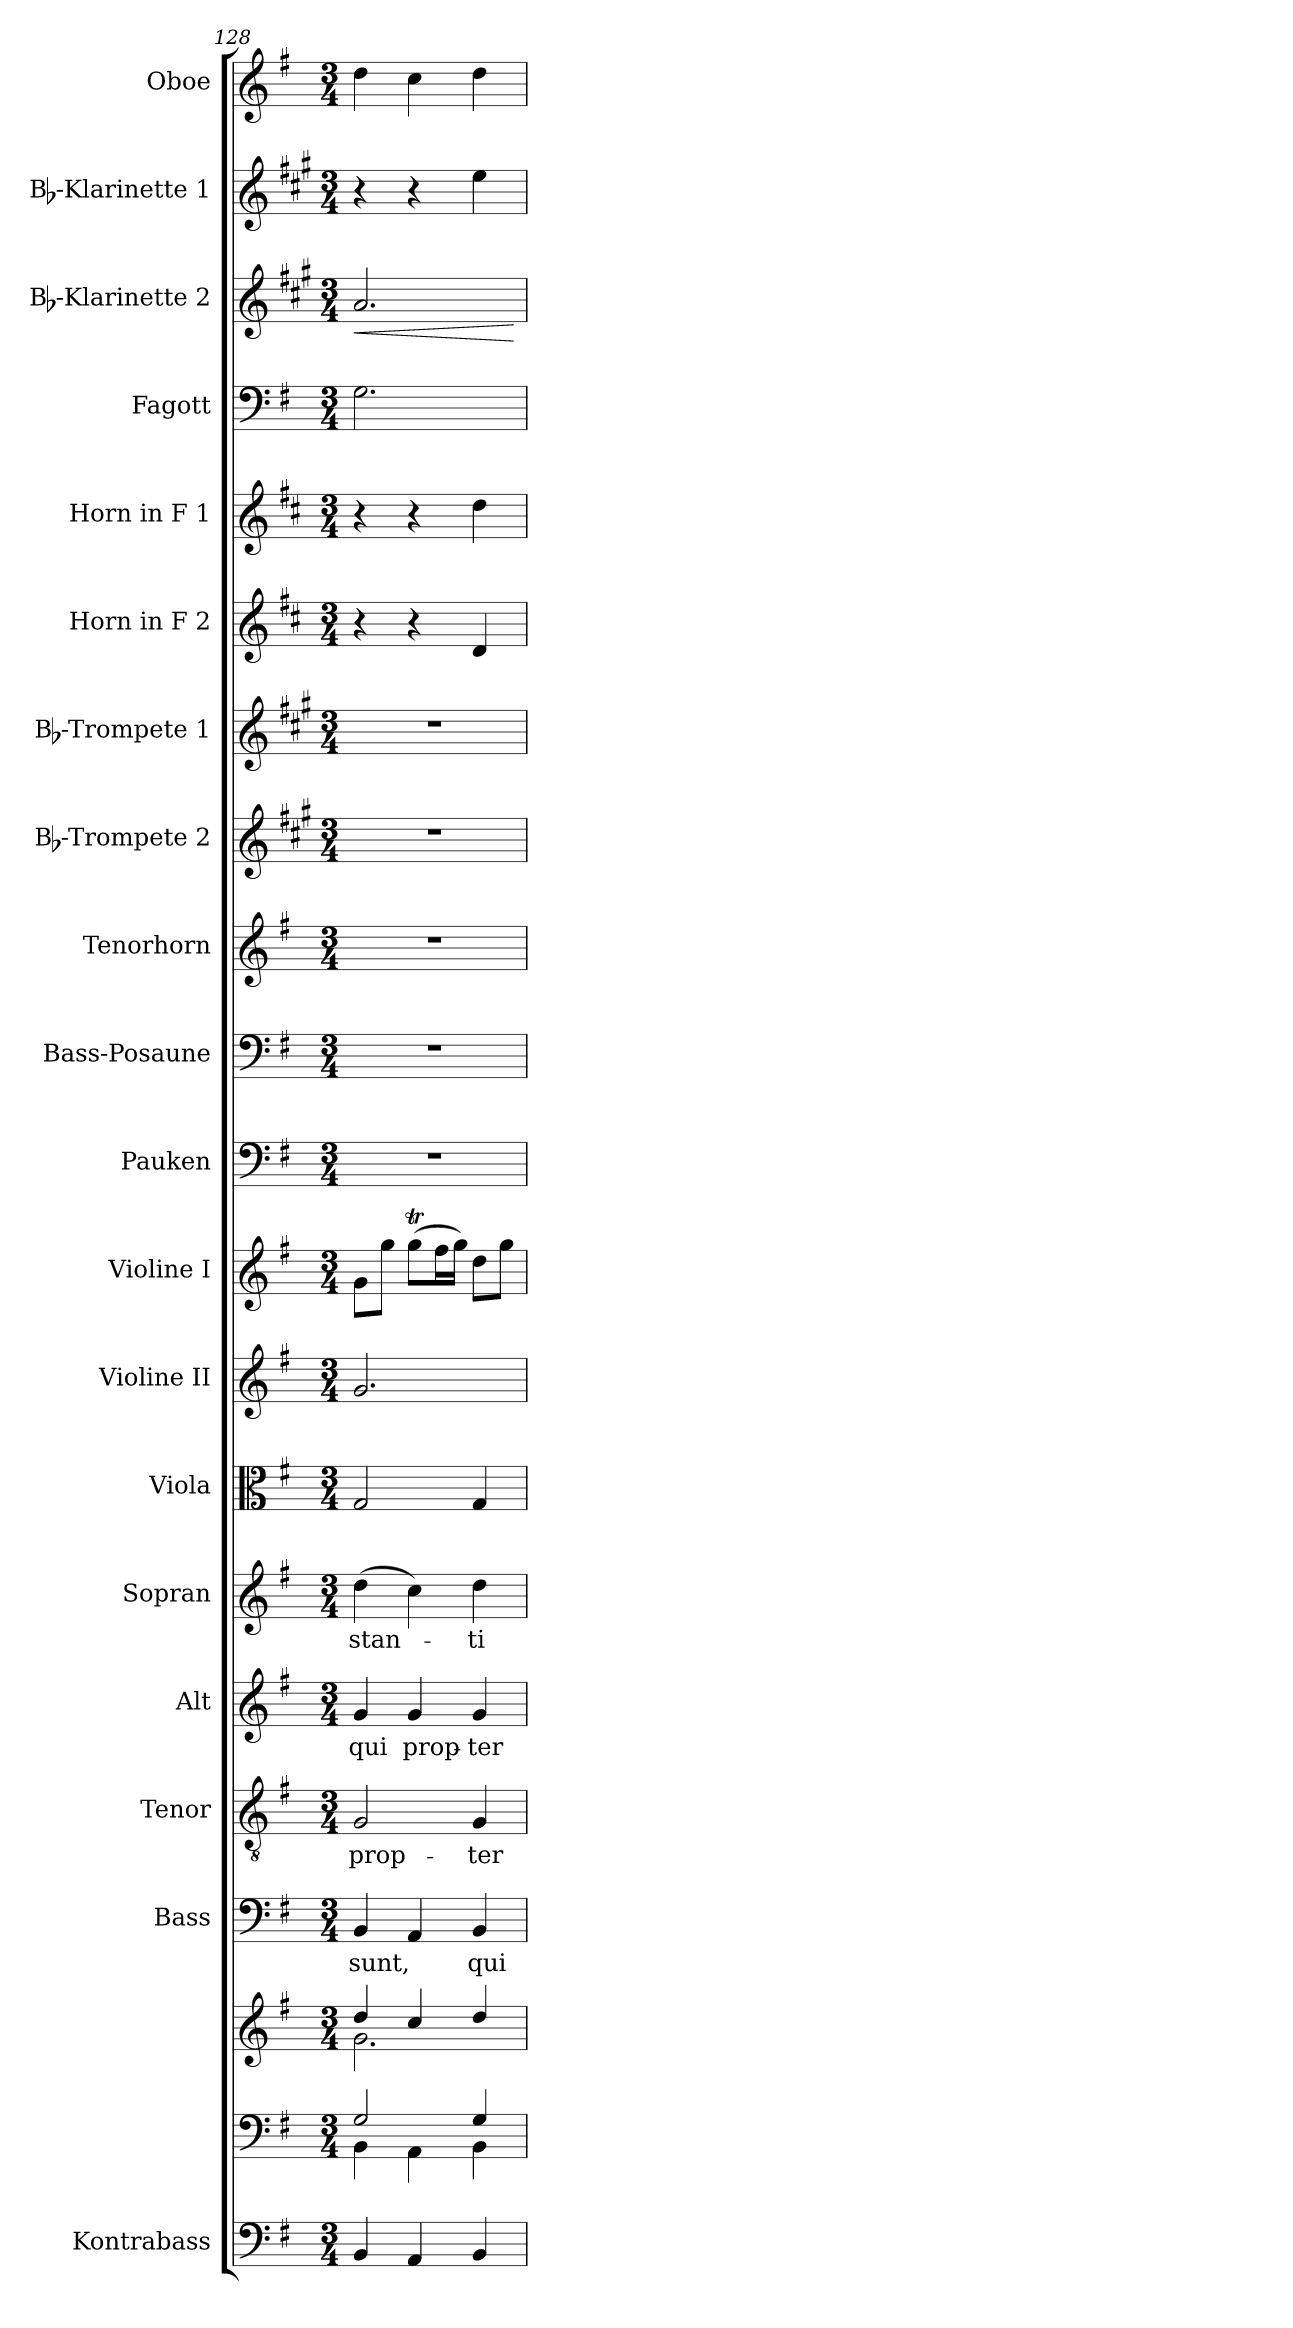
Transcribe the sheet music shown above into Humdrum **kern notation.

**kern	**kern	**kern	**kern	**text	**kern	**text	**kern	**text	**kern	**text	**kern	**kern	**kern	**kern	**kern	**kern	**kern	**kern	**kern	**kern	**kern	**kern	**dynam	**kern	**kern
*part20	*part19	*part19	*part18	*part18	*part17	*part17	*part16	*part16	*part15	*part15	*part14	*part13	*part12	*part11	*part10	*part9	*part8	*part7	*part6	*part5	*part4	*part3	*part3	*part2	*part1
*staff21	*staff20	*staff19	*staff18	*staff18	*staff17	*staff17	*staff16	*staff16	*staff15	*staff15	*staff14	*staff13	*staff12	*staff11	*staff10	*staff9	*staff8	*staff7	*staff6	*staff5	*staff4	*staff3	*staff3	*staff2	*staff1
*I"Kontrabass	*	*	*I"Bass	*	*I"Tenor	*	*I"Alt	*	*I"Sopran	*	*I"Viola	*I"Violine II	*I"Violine I	*I"Pauken	*I"Bass-Posaune	*I"Tenorhorn	*I"Bb-Trompete 2	*I"Bb-Trompete 1	*I"Horn in F 2	*I"Horn in F 1	*I"Fagott	*I"Bb-Klarinette 2	*	*I"Bb-Klarinette 1	*I"Oboe
*I'Kb.	*	*	*I'B.	*	*I'T.	*	*I'A.	*	*I'S.	*	*I'Vla.	*I'Vl. II	*I'Vl. I	*I'Pk.	*I'B. Pos.	*I'T. Hrn.	*I'Bb Trp. 2	*I'Bb Trp. 1	*	*	*I'Fg.	*I'Bb Kl. 2	*	*I'Bb Kl. 1	*I'Ob.
*clefF4	*clefF4	*clefG2	*clefF4	*	*clefGv2	*	*clefG2	*	*clefG2	*	*clefC3	*clefG2	*clefG2	*clefF4	*clefF4	*clefG2	*clefG2	*clefG2	*clefG2	*clefG2	*clefF4	*clefG2	*	*clefG2	*clefG2
*ITrd7c12	*	*	*	*	*	*	*	*	*	*	*	*	*	*	*	*ITrd8c14	*ITrd1c2	*ITrd1c2	*ITrd4c7	*ITrd4c7	*	*ITrd1c2	*	*ITrd1c2	*
*k[f#]	*k[f#]	*k[f#]	*k[f#]	*	*k[f#]	*	*k[f#]	*	*k[f#]	*	*k[f#]	*k[f#]	*k[f#]	*k[f#]	*k[f#]	*k[f#]	*k[f#]	*k[f#]	*k[f#]	*k[f#]	*k[f#]	*k[f#]	*	*k[f#]	*k[f#]
*G:	*G:	*G:	*G:	*	*G:	*	*G:	*	*G:	*	*G:	*G:	*G:	*G:	*G:	*G:	*G:	*G:	*G:	*G:	*G:	*G:	*	*G:	*G:
*M3/4	*M3/4	*M3/4	*M3/4	*	*M3/4	*	*M3/4	*	*M3/4	*	*M3/4	*M3/4	*M3/4	*M3/4	*M3/4	*M3/4	*M3/4	*M3/4	*M3/4	*M3/4	*M3/4	*M3/4	*	*M3/4	*M3/4
=128	=128	=128	=128	=128	=128	=128	=128	=128	=128	=128	=128	=128	=128	=128	=128	=128	=128	=128	=128	=128	=128	=128	=128	=128	=128
*	*^	*^	*	*	*	*	*	*	*	*	*	*	*	*	*	*	*	*	*	*	*	*	*	*	*
!	!	!	!	!	!	!LO:LY:b	!	!LO:LY:b	!	!LO:LY:b	!	!LO:LY:b	!	!	!	!	!	!	!	!	!	!	!	!	!LO:HP:b	!	!
4BBB/	2G/	4BB\	4dd/	2.g\	4BB/	sunt,	2G/	prop-	4g/	qui	(>4dd\	-stan-	2G/	2.g/	8g\L	2.r	2.r	2.r	2.r	2.r	4r	4r	2.G\	2.g/	<	4r	4dd\
.	.	.	.	.	.	.	.	.	.	.	.	.	.	.	8gg\J	.	.	.	.	.	.	.	.	.	.	.	.
!	!	!	!	!	!	!	!	!	!	!LO:LY:b	!	!	!	!	!	!	!	!	!	!	!	!	!	!	!	!	!
4AAA/	.	4AA\	4cc/	.	4AA/	.	.	.	4g/	prop-	4cc\)	.	.	.	(>8ggT\L	.	.	.	.	.	4r	4r	.	.	.	4r	4cc\
.	.	.	.	.	.	.	.	.	.	.	.	.	.	.	16ff#\L	.	.	.	.	.	.	.	.	.	.	.	.
.	.	.	.	.	.	.	.	.	.	.	.	.	.	.	16gg\JJ)	.	.	.	.	.	.	.	.	.	.	.	.
!	!	!	!	!	!	!LO:LY:b	!	!LO:LY:b	!	!LO:LY:b	!	!LO:LY:b	!	!	!	!	!	!	!	!	!	!	!	!	!	!	!
4BBB/	4G/	4BB\	4dd/	.	4BB/	qui	4G/	-ter	4g/	-ter	4dd\	-ti-	4G/	.	8dd\L	.	.	.	.	.	4G/	4g\	.	.	.	4dd\	4dd\
.	.	.	.	.	.	.	.	.	.	.	.	.	.	.	8gg\J	.	.	.	.	.	.	.	.	.	.	.	.
*	*v	*v	*	*	*	*	*	*	*	*	*	*	*	*	*	*	*	*	*	*	*	*	*	*	*	*	*
*	*	*v	*v	*	*	*	*	*	*	*	*	*	*	*	*	*	*	*	*	*	*	*	*	*	*	*
.	.	.	.	.	.	.	.	.	.	.	.	.	.	.	.	.	.	.	.	.	.	.	[	.	.
=	=	=	=	=	=	=	=	=	=	=	=	=	=	=	=	=	=	=	=	=	=	=	=	=	=
*-	*-	*-	*-	*-	*-	*-	*-	*-	*-	*-	*-	*-	*-	*-	*-	*-	*-	*-	*-	*-	*-	*-	*-	*-	*-
